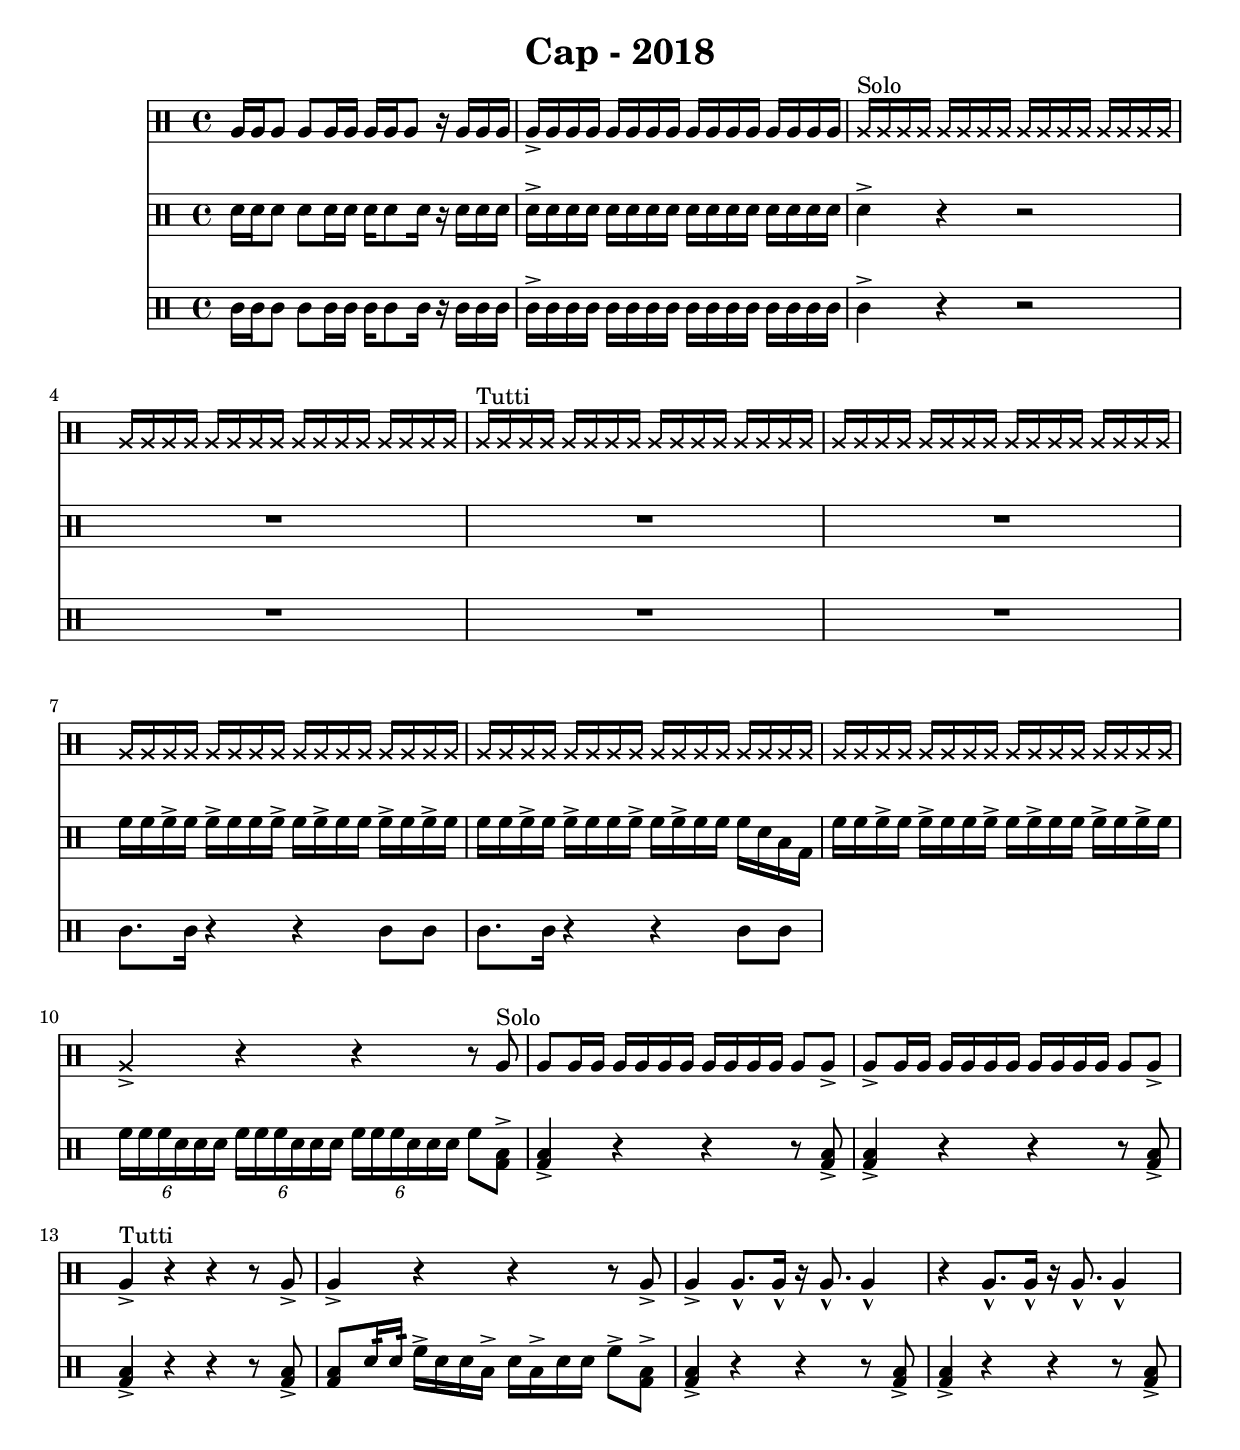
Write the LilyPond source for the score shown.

\header {
  title = "Cap - 2018"
}

\score {
  <<
    \new Staff {
      \clef percussion \time 4/4 
      %p1 
      a16 a a8 a a16 a a a a8 r16 a a a | a-> a a a a a a a a a a a a a a a | 
      \override NoteHead.style = #'cross
      a16^"Solo" a a a a a a a a a a a a a a a | a a a a a a a a a a a a a a a a |
      a^"Tutti" a a a a a a a a a a a a a a a | \repeat unfold 3 {a a a a a a a a a a a a a a a a }
      %p2 
      a16 a a a a a a a a a a a a a a a | a4-> r r r8 \revert NoteHead.style a8^"Solo" | 
      a8 a16 a a a a a a a a a a8 a-> | a-> a16 a a a a a a a a a a8 a-> | 
      a4->^"Tutti" r4 r4 r8 a8-> | a4-> r4 r4 r8 a8-> | 
      a4-> a8.-^ a16-^ r16 a8.-^ a4-^ | r4 a8.-^ a16-^ r16 a8.-^ a4-^ | 
      %p3 



    }
    \new Staff {
      \clef percussion \time 4/4 
      %p1 
      \relative c' {
        d16 d d8 d d16 d d16 d8 d16 r d d d | d-> d d d d d d d d d d d d d d d | 
        d4-> r r2 | R1 | 
        R1 | R1 | 
        f16 f f-> f f-> f f f-> f f-> f f f-> f f-> f | f f f-> f f-> f f f-> f f-> f f f d b g | 
        %p2 
        f'16 f f-> f f-> f f f-> f f-> f f f-> f f-> f | \tuplet 6/4 4 {f16 f f d d d f f f d d d f f f d d d} f8 <g, b>8-> |
        <g b>4-> r4 r r8 <g b>-> | <g b>4-> r4 r r8 <g b>-> | 
        <g b>4-> r4 r r8 <g b>-> | <g b>8 d'16:32 d:32  f16-> d d b-> d b-> d d f8-> <g, b>-> | 
        <g b>4-> r4 r r8 <g b>-> | <g b>4-> r4 r r8 <g b>-> | 
        %p3 
      }
    }
    \new Staff {
      \clef percussion \time 4/4 
      %p1 
      \relative c' {
        %p1 
        c16 c c8 c c16 c c c8 c16 r16 c c c | c16-> c c c c c c c c c c c c c c c | 
        c4-> r r2 | R1 |
        R1 | R1 | 
        c8. c16 r4 r4 c8 c | c8. c16 r4 r4 c8 c | 

      }
    }
  >>

  \layout {}
  \midi {}
}